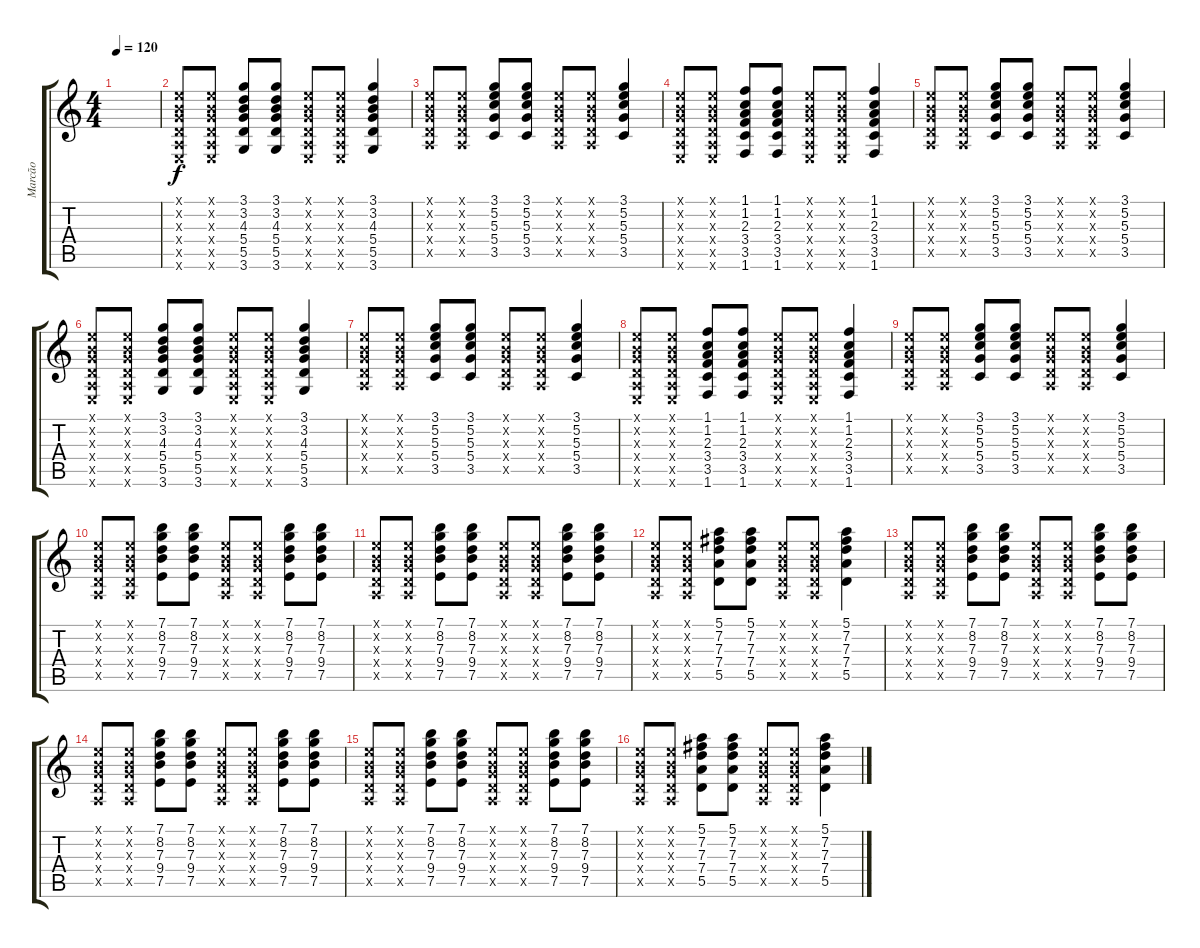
\track ("Marcão" "Marcão") {instrument acousticguitarsteel}
\staff {score tabs}
\tuning (E4 B3 G3 D3 A2 E2) {hide}
\ts (4 4)
\tempo 120
\clef g2
\ks c
|
(0.1{x} 0.2{x} 0.3{x} 0.4{x} 0.5{x} 0.6{x}).8 (0.1{x} 0.2{x} 0.3{x} 0.4{x} 0.5{x} 0.6{x}).8 (3.1 3.2 4.3 5.4 5.5 3.6).8 (3.1 3.2 4.3 5.4 5.5 3.6).8 (0.1{x} 0.2{x} 0.3{x} 0.4{x} 0.5{x} 0.6{x}).8 (0.1{x} 0.2{x} 0.3{x} 0.4{x} 0.5{x} 0.6{x}).8 (3.1 3.2 4.3 5.4 5.5 3.6).4 |
(0.1{x} 0.2{x} 0.3{x} 0.4{x} 0.5{x}).8 (0.1{x} 0.2{x} 0.3{x} 0.4{x} 0.5{x}).8 (3.1 5.2 5.3 5.4 3.5).8 (3.1 5.2 5.3 5.4 3.5).8 (0.1{x} 0.2{x} 0.3{x} 0.4{x} 0.5{x}).8 (0.1{x} 0.2{x} 0.3{x} 0.4{x} 0.5{x}).8 (3.1 5.2 5.3 5.4 3.5).4 |
(0.1{x} 0.2{x} 0.3{x} 0.4{x} 0.5{x} 0.6{x}).8 (0.1{x} 0.2{x} 0.3{x} 0.4{x} 0.5{x} 0.6{x}).8 (1.1 1.2 2.3 3.4 3.5 1.6).8 (1.1 1.2 2.3 3.4 3.5 1.6).8 (0.1{x} 0.2{x} 0.3{x} 0.4{x} 0.5{x} 0.6{x}).8 (0.1{x} 0.2{x} 0.3{x} 0.4{x} 0.5{x} 0.6{x}).8 (1.1 1.2 2.3 3.4 3.5 1.6).4 |
(0.1{x} 0.2{x} 0.3{x} 0.4{x} 0.5{x}).8 (0.1{x} 0.2{x} 0.3{x} 0.4{x} 0.5{x}).8 (3.1 5.2 5.3 5.4 3.5).8 (3.1 5.2 5.3 5.4 3.5).8 (0.1{x} 0.2{x} 0.3{x} 0.4{x} 0.5{x}).8 (0.1{x} 0.2{x} 0.3{x} 0.4{x} 0.5{x}).8 (3.1 5.2 5.3 5.4 3.5).4 |
(0.1{x} 0.2{x} 0.3{x} 0.4{x} 0.5{x} 0.6{x}).8 (0.1{x} 0.2{x} 0.3{x} 0.4{x} 0.5{x} 0.6{x}).8 (3.1 3.2 4.3 5.4 5.5 3.6).8 (3.1 3.2 4.3 5.4 5.5 3.6).8 (0.1{x} 0.2{x} 0.3{x} 0.4{x} 0.5{x} 0.6{x}).8 (0.1{x} 0.2{x} 0.3{x} 0.4{x} 0.5{x} 0.6{x}).8 (3.1 3.2 4.3 5.4 5.5 3.6).4 |
(0.1{x} 0.2{x} 0.3{x} 0.4{x} 0.5{x}).8 (0.1{x} 0.2{x} 0.3{x} 0.4{x} 0.5{x}).8 (3.1 5.2 5.3 5.4 3.5).8 (3.1 5.2 5.3 5.4 3.5).8 (0.1{x} 0.2{x} 0.3{x} 0.4{x} 0.5{x}).8 (0.1{x} 0.2{x} 0.3{x} 0.4{x} 0.5{x}).8 (3.1 5.2 5.3 5.4 3.5).4 |
(0.1{x} 0.2{x} 0.3{x} 0.4{x} 0.5{x} 0.6{x}).8 (0.1{x} 0.2{x} 0.3{x} 0.4{x} 0.5{x} 0.6{x}).8 (1.1 1.2 2.3 3.4 3.5 1.6).8 (1.1 1.2 2.3 3.4 3.5 1.6).8 (0.1{x} 0.2{x} 0.3{x} 0.4{x} 0.5{x} 0.6{x}).8 (0.1{x} 0.2{x} 0.3{x} 0.4{x} 0.5{x} 0.6{x}).8 (1.1 1.2 2.3 3.4 3.5 1.6).4 |
(0.1{x} 0.2{x} 0.3{x} 0.4{x} 0.5{x}).8 (0.1{x} 0.2{x} 0.3{x} 0.4{x} 0.5{x}).8 (3.1 5.2 5.3 5.4 3.5).8 (3.1 5.2 5.3 5.4 3.5).8 (0.1{x} 0.2{x} 0.3{x} 0.4{x} 0.5{x}).8 (0.1{x} 0.2{x} 0.3{x} 0.4{x} 0.5{x}).8 (3.1 5.2 5.3 5.4 3.5).4 |
(0.1{x} 0.2{x} 0.3{x} 0.4{x} 0.5{x}).8 (0.1{x} 0.2{x} 0.3{x} 0.4{x} 0.5{x}).8 (7.1 8.2 7.3 9.4 7.5).8 (7.1 8.2 7.3 9.4 7.5).8 (0.1{x} 0.2{x} 0.3{x} 0.4{x} 0.5{x}).8 (0.1{x} 0.2{x} 0.3{x} 0.4{x} 0.5{x}).8 (7.1 8.2 7.3 9.4 7.5).8 (7.1 8.2 7.3 9.4 7.5).8 |
(0.1{x} 0.2{x} 0.3{x} 0.4{x} 0.5{x}).8 (0.1{x} 0.2{x} 0.3{x} 0.4{x} 0.5{x}).8 (7.1 8.2 7.3 9.4 7.5).8 (7.1 8.2 7.3 9.4 7.5).8 (0.1{x} 0.2{x} 0.3{x} 0.4{x} 0.5{x}).8 (0.1{x} 0.2{x} 0.3{x} 0.4{x} 0.5{x}).8 (7.1 8.2 7.3 9.4 7.5).8 (7.1 8.2 7.3 9.4 7.5).8 |
(0.1{x} 0.2{x} 0.3{x} 0.4{x} 0.5{x}).8 (0.1{x} 0.2{x} 0.3{x} 0.4{x} 0.5{x}).8 (5.1 7.2 7.3 7.4 5.5).8 (5.1 7.2 7.3 7.4 5.5).8 (0.1{x} 0.2{x} 0.3{x} 0.4{x} 0.5{x}).8 (0.1{x} 0.2{x} 0.3{x} 0.4{x} 0.5{x}).8 (5.1 7.2 7.3 7.4 5.5).4 |
(0.1{x} 0.2{x} 0.3{x} 0.4{x} 0.5{x}).8 (0.1{x} 0.2{x} 0.3{x} 0.4{x} 0.5{x}).8 (7.1 8.2 7.3 9.4 7.5).8 (7.1 8.2 7.3 9.4 7.5).8 (0.1{x} 0.2{x} 0.3{x} 0.4{x} 0.5{x}).8 (0.1{x} 0.2{x} 0.3{x} 0.4{x} 0.5{x}).8 (7.1 8.2 7.3 9.4 7.5).8 (7.1 8.2 7.3 9.4 7.5).8 |
(0.1{x} 0.2{x} 0.3{x} 0.4{x} 0.5{x}).8 (0.1{x} 0.2{x} 0.3{x} 0.4{x} 0.5{x}).8 (7.1 8.2 7.3 9.4 7.5).8 (7.1 8.2 7.3 9.4 7.5).8 (0.1{x} 0.2{x} 0.3{x} 0.4{x} 0.5{x}).8 (0.1{x} 0.2{x} 0.3{x} 0.4{x} 0.5{x}).8 (7.1 8.2 7.3 9.4 7.5).8 (7.1 8.2 7.3 9.4 7.5).8 |
(0.1{x} 0.2{x} 0.3{x} 0.4{x} 0.5{x}).8 (0.1{x} 0.2{x} 0.3{x} 0.4{x} 0.5{x}).8 (7.1 8.2 7.3 9.4 7.5).8 (7.1 8.2 7.3 9.4 7.5).8 (0.1{x} 0.2{x} 0.3{x} 0.4{x} 0.5{x}).8 (0.1{x} 0.2{x} 0.3{x} 0.4{x} 0.5{x}).8 (7.1 8.2 7.3 9.4 7.5).8 (7.1 8.2 7.3 9.4 7.5).8 |
(0.1{x} 0.2{x} 0.3{x} 0.4{x} 0.5{x}).8 (0.1{x} 0.2{x} 0.3{x} 0.4{x} 0.5{x}).8 (5.1 7.2 7.3 7.4 5.5).8 (5.1 7.2 7.3 7.4 5.5).8 (0.1{x} 0.2{x} 0.3{x} 0.4{x} 0.5{x}).8 (0.1{x} 0.2{x} 0.3{x} 0.4{x} 0.5{x}).8 (5.1 7.2 7.3 7.4 5.5).4
